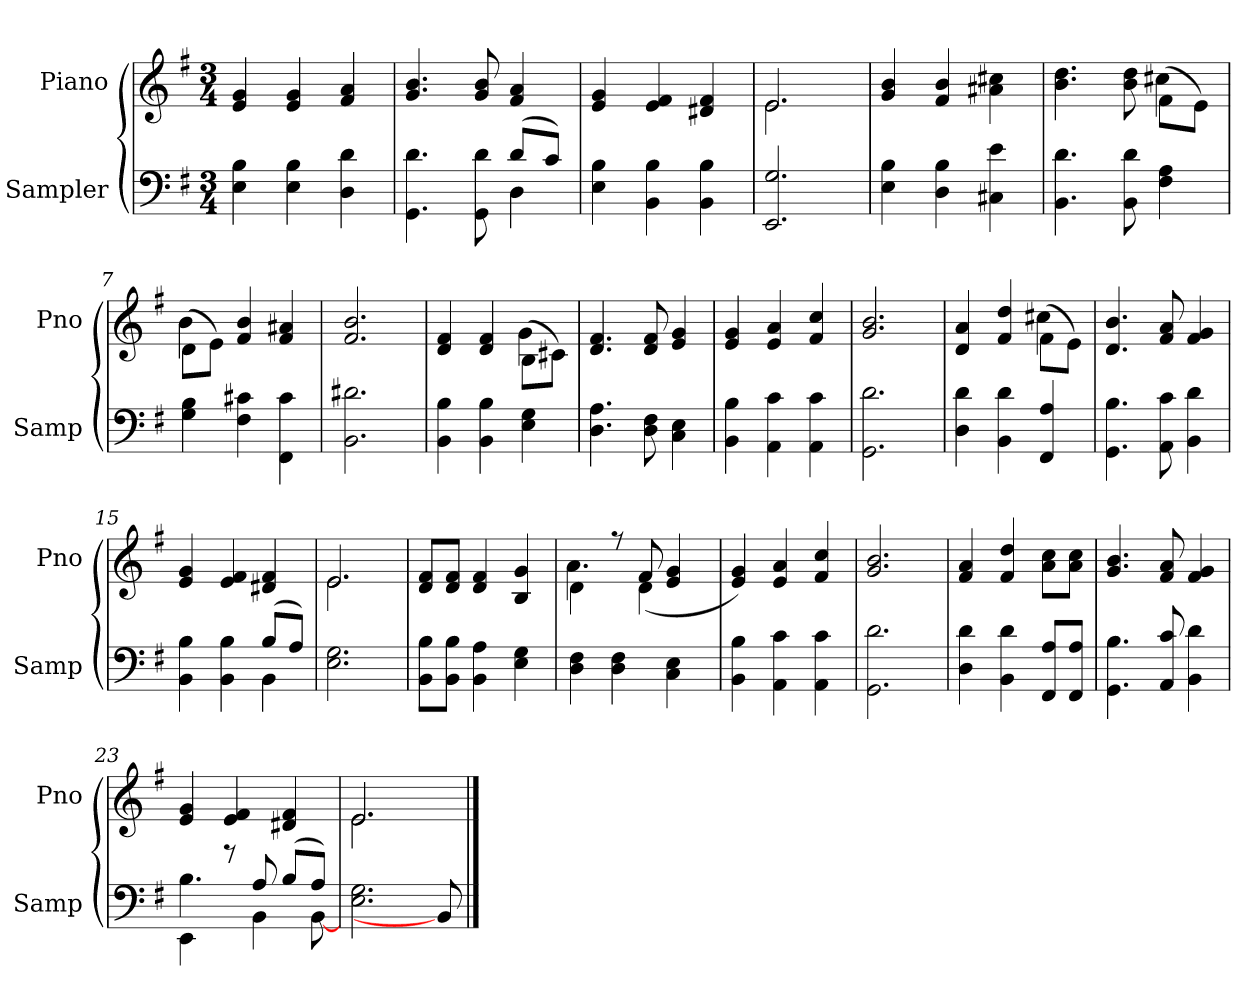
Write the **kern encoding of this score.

**kern	**kern
*part2	*part1
*staff2	*staff1
*I"Sampler	*I"Piano
*I'Samp	*I'Pno
*clefF4	*clefG2
*k[f#]	*k[f#]
*G:	*G:
*M3/4	*M3/4
=1	=1
4E 4B	4e 4g
4E 4B	4e 4g
4D 4d	4f# 4a
=2	=2
*^	*
4.GG\ 4.d\	2ryy	4.g/ 4.b/
8GG 8d	.	8g 8b
(8d/L	4D	4f# 4a
8c/J)	.	.
*v	*v	*
=3	=3
4E 4B	4e 4g
4BB 4B	4e 4f#
4BB 4B	4d#X 4f#
=4	=4
*	*^
2.EE 2.G	2.e/	2.e
*	*v	*v
=5	=5
4E 4B	4g 4b
4D 4B	4f# 4b
4C#X 4e	4a#X 4cc#X
=6	=6
*	*^
4.BB\ 4.d\	4.b\ 4.dd\	2ryy
8BB 8d	8b 8dd	.
4F# 4A	(8f#\L	4cc#X
.	8e\J)	.
=7	=7	=7
4G 4B	(8d\L	4b
.	8e\J)	.
4F#\ 4c#X\	4f# 4b	2ryy
4FF#\ 4c#\	4f# 4a#X	.
*	*v	*v
=8	=8
2.BB\ 2.d#X\	2.f# 2.b
=9	=9
*	*^
4BB 4B	4d 4f#	2ryy
4BB 4B	4d 4f#	.
4E 4G	(8B\L	4g
.	8c#X\J)	.
*	*v	*v
=10	=10
4.D\ 4.A\	4.d/ 4.f#/
8D 8F#	8d 8f#
4C 4E	4e 4g
=11	=11
4BB 4B	4e 4g
4AA 4c	4e 4a
4AA 4c	4f# 4cc
=12	=12
2.GG 2.d	2.g 2.b
=13	=13
*	*^
4D 4d	4d 4a	2ryy
4BB 4d	4f# 4dd	.
4FF# 4A	(8f#\L	4cc#X
.	8e\J)	.
*	*v	*v
=14	=14
4.GG\ 4.B\	4.d/ 4.b/
8AA 8c	8f# 8a
4BB 4d	4f# 4g
=15	=15
*^	*
4BB 4B	2ryy	4e 4g
4BB\ 4B\	.	4e 4f#
(8B/L	4BB	4d#X 4f#
8A/J)	.	.
*v	*v	*
=16	=16
*	*^
2.E 2.G	2.e/	2.e
*	*v	*v
=17	=17
8BB\ 8B\L	8d/ 8f#/L
8BB\ 8B\J	8d/ 8f#/J
4BB 4A	4d 4f#
4E 4G	4B 4g
=18	=18
*	*^
4D 4F#	4d\	4.a
4D 4F#	8r	.
.	8f#/	(4d
4C 4E	4e 4g	.
.	.	8ryy
*	*v	*v
=19	=19
4BB 4B	4e 4g)
4AA 4c	4e 4a
4AA 4c	4f# 4cc
=20	=20
2.GG 2.d	2.g 2.b
=21	=21
4D 4d	4f# 4a
4BB 4d	4f# 4dd
8FF#/ 8A/L	8a\ 8cc\L
8FF#/ 8A/J	8a\ 8cc\J
=22	=22
4.GG\ 4.B\	4.g/ 4.b/
8AA/ 8c/	8f# 8a
4BB 4d	4f# 4g
=23	=23
*^	*
4EE\	4.B	4e 4g
8r	.	4e 4f#
8A/	4BB	.
(8B/L	.	4d#X 4f#
8A/J)	[8BB	.
*v	*v	*
=24	=24
*	*^
2.E 2.G	2.e/	2.e
8BB]	8ryy	8ryy
*	*v	*v
==	==
*-	*-
